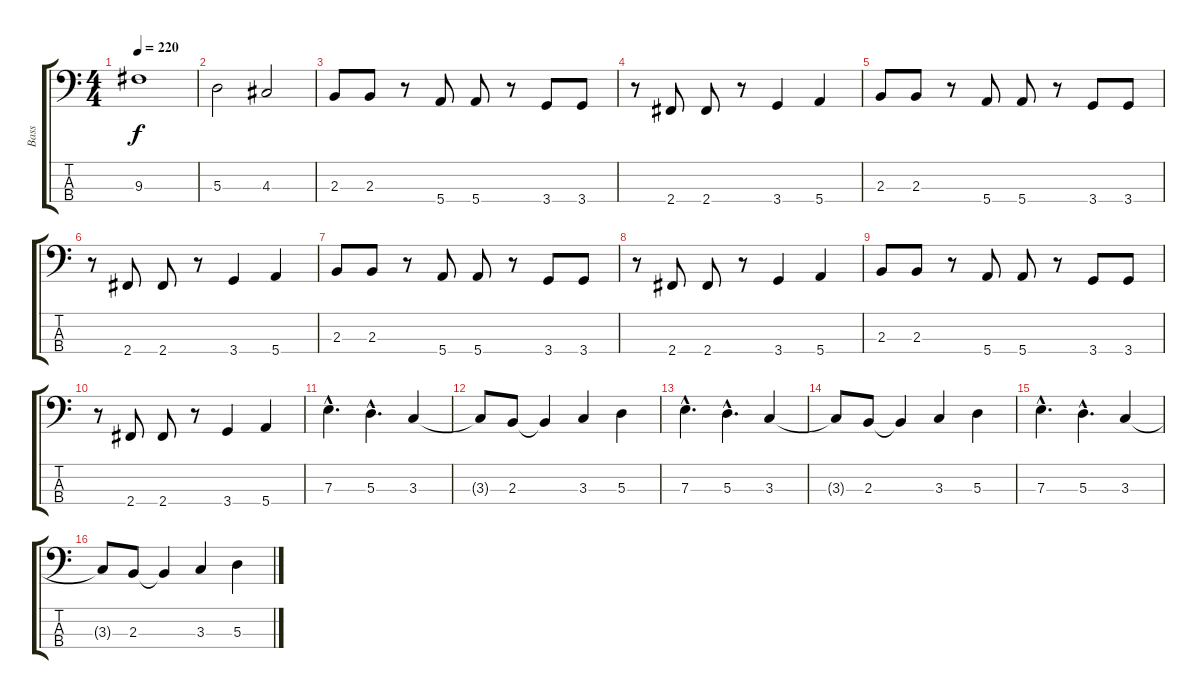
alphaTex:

\track ("Bass" "Bass") {instrument electricbasspick}
\staff {score tabs}
\tuning (G2 D2 A1 E1) {hide}
\ts (4 4)
\tempo 220
\clef f4
\ks c
9.3{t}.1{dy f} |
5.3.2 4.3.2 |
2.3.8 2.3.8 r.8 5.4.8 5.4.8 r.8 3.4.8 3.4.8 |
r.8 2.4.8 2.4.8 r.8 3.4.4 5.4.4 |
2.3.8 2.3.8 r.8 5.4.8 5.4.8 r.8 3.4.8 3.4.8 |
r.8 2.4.8 2.4.8 r.8 3.4.4 5.4.4 |
2.3.8 2.3.8 r.8 5.4.8 5.4.8 r.8 3.4.8 3.4.8 |
r.8 2.4.8 2.4.8 r.8 3.4.4 5.4.4 |
2.3.8 2.3.8 r.8 5.4.8 5.4.8 r.8 3.4.8 3.4.8 |
r.8 2.4.8 2.4.8 r.8 3.4.4 5.4.4 |
7.3{hac}.4{d} 5.3{hac}.4{d} 3.3.4 |
3.3{t}.8 2.3.8 2.3{t}.4 3.3.4 5.3.4 |
7.3{hac}.4{d} 5.3{hac}.4{d} 3.3.4 |
3.3{t}.8 2.3.8 2.3{t}.4 3.3.4 5.3.4 |
7.3{hac}.4{d} 5.3{hac}.4{d} 3.3.4 |
3.3{t}.8 2.3.8 2.3{t}.4 3.3.4 5.3.4
